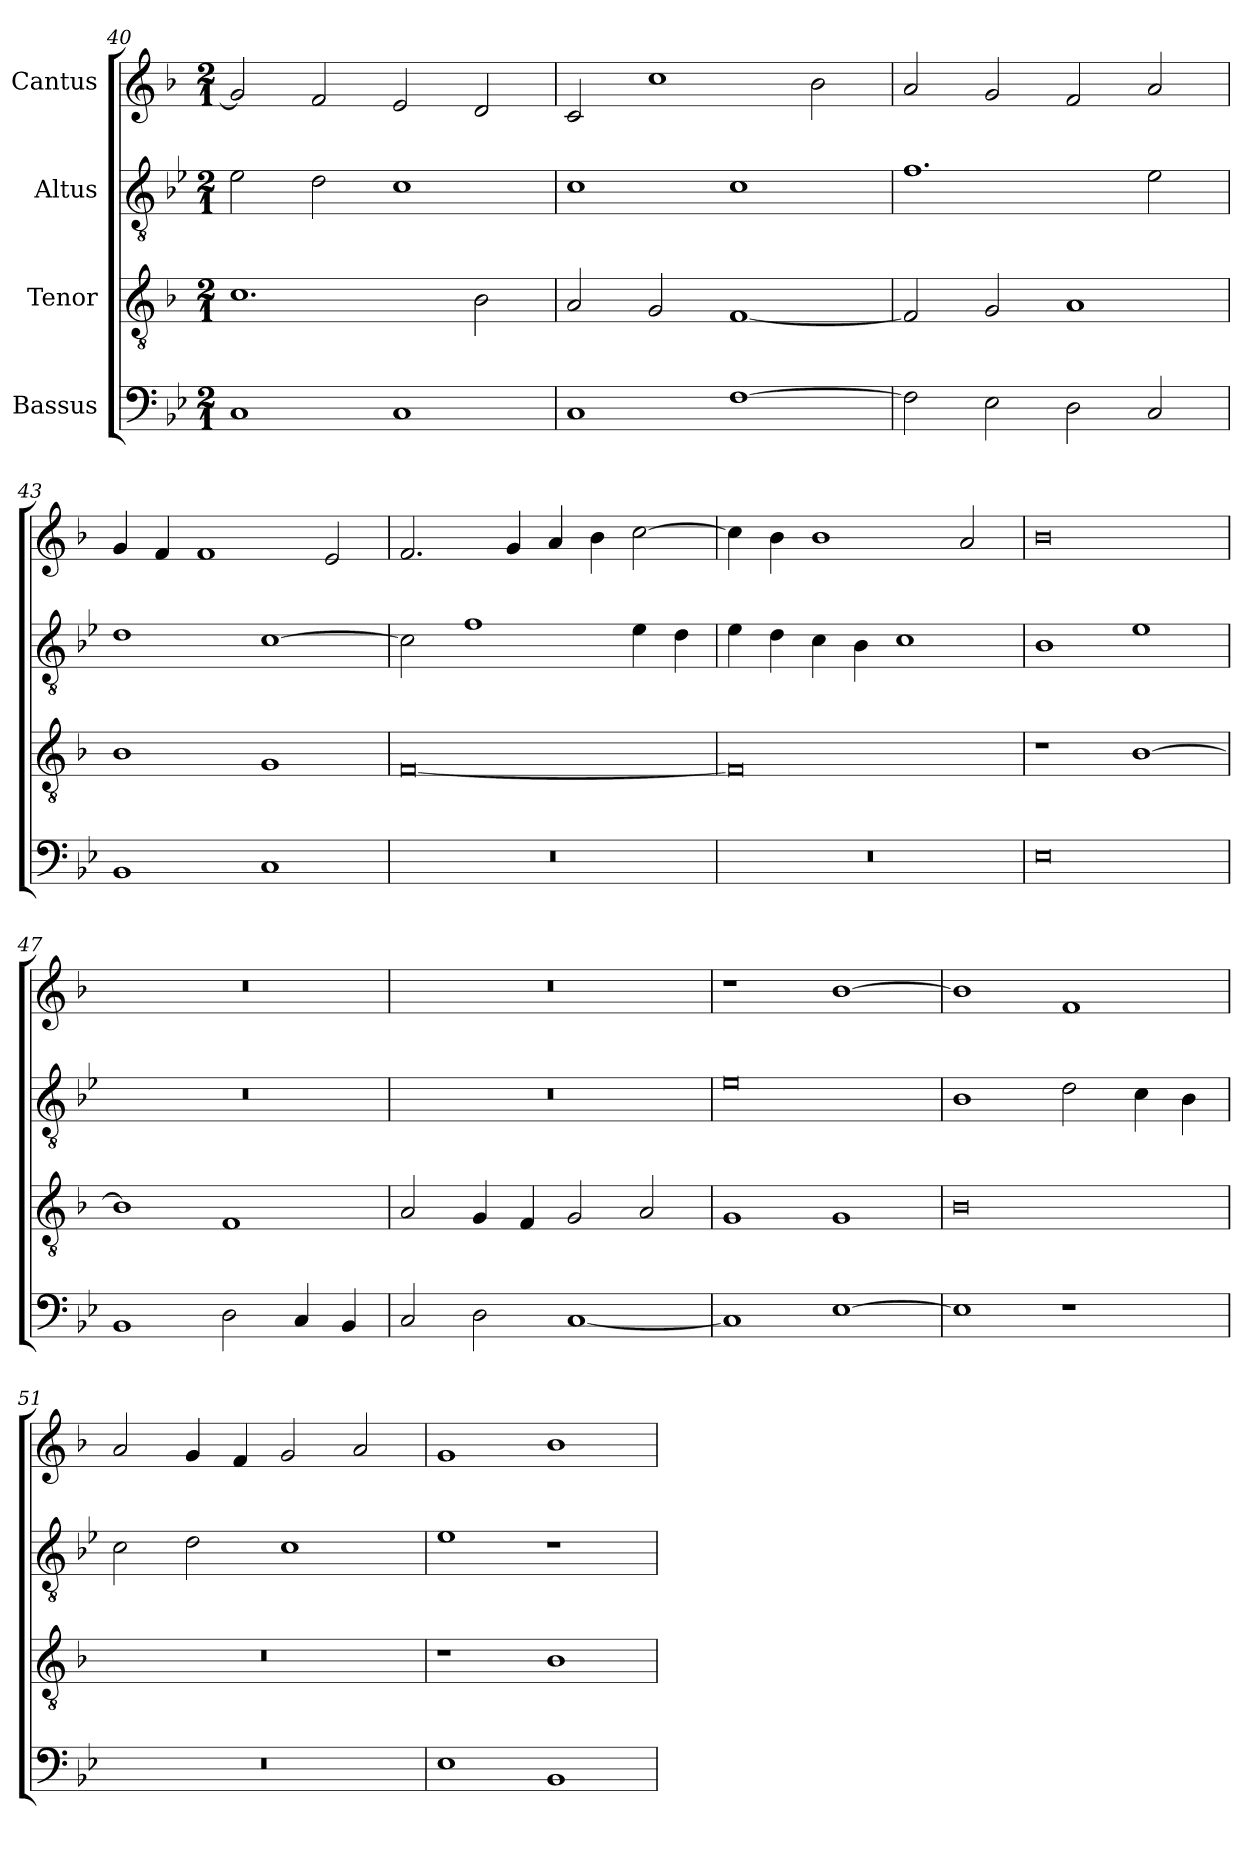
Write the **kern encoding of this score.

**kern	**kern	**kern	**kern
*part4	*part3	*part2	*part1
*staff4	*staff3	*staff2	*staff1
*I"Bassus	*I"Tenor	*I"Altus	*I"Cantus
*clefF4	*clefGv2	*clefGv2	*clefG2
*	*ITrd7c12	*ITrd7c12	*
*k[b-e-]	*k[b-]	*k[b-e-]	*k[b-]
*B-:	*F:	*B-:	*F:
*M2/1	*M2/1	*M2/1	*M2/1
=40	=40	=40	=40
1Ci	1.Ci	2E-i\	2gi/]
.	.	2Di\	2fi/
1Ci	.	1Ci	2ei/
.	2BB-i\	.	2di/
=41	=41	=41	=41
1Ci	2AAi/	1Ci	2ci/
.	2GGi/	.	1cci
[>1Fi	[<1FFi	1Ci	.
.	.	.	2b-i\
=42	=42	=42	=42
2Fi\]	2FFi/]	1.Fi	2ai/
2E-i\	2GGi/	.	2gi/
2Di\	1AAi	.	2fi/
2Ci/	.	2E-i\	2ai/
=43	=43	=43	=43
1BB-i	1BB-i	1Di	4gi/
.	.	.	4fi/
.	.	.	1fi
1Ci	1GGi	[>1Ci	.
.	.	.	2ei/
!!LO:LB:g=z
=44	=44	=44	=44
!LO:N:vis=1	!	!	!
0r	[<0FFi	2Ci\]	2.fi/
.	.	1Fi	.
.	.	.	4gi/
.	.	.	4ai/
.	.	.	4b-i\
.	.	4E-i\	[>2cci\
.	.	4Di\	.
=45	=45	=45	=45
!LO:N:vis=1	!	!	!
0r	0FFi]	4E-i\	4cci\]
.	.	4Di\	4b-i\
.	.	4Ci\	1b-i
.	.	4BB-i\	.
.	.	1Ci	.
.	.	.	2ai/
=46	=46	=46	=46
0E-i	1r	1BB-i	0b-i
.	[>1BB-i	1E-i	.
=47	=47	=47	=47
!	!	!LO:N:vis=1	!LO:N:vis=1
1BB-i	1BB-i]	0r	0r
2Di\	1FFi	.	.
4Ci/	.	.	.
4BB-i/	.	.	.
=48	=48	=48	=48
!	!	!LO:N:vis=1	!LO:N:vis=1
2Ci/	2AAi/	0r	0r
2Di\	4GGi/	.	.
.	4FFi/	.	.
[<1Ci	2GGi/	.	.
.	2AAi/	.	.
=49	=49	=49	=49
1Ci]	1GGi	0E-i	1r
[>1E-i	1GGi	.	[>1b-i
!!LO:LB:g=z
=50	=50	=50	=50
1E-i]	0BB-i	1BB-i	1b-i]
1r	.	2Di\	1fi
.	.	4Ci\	.
.	.	4BB-i\	.
=51	=51	=51	=51
!LO:N:vis=1	!LO:N:vis=1	!	!
0r	0r	2Ci\	2ai/
.	.	2Di\	4gi/
.	.	.	4fi/
.	.	1Ci	2gi/
.	.	.	2ai/
=52	=52	=52	=52
1E-i	1r	1E-i	1gi
1BB-i	1BB-i	1r	1b-i
=	=	=	=
*-	*-	*-	*-
